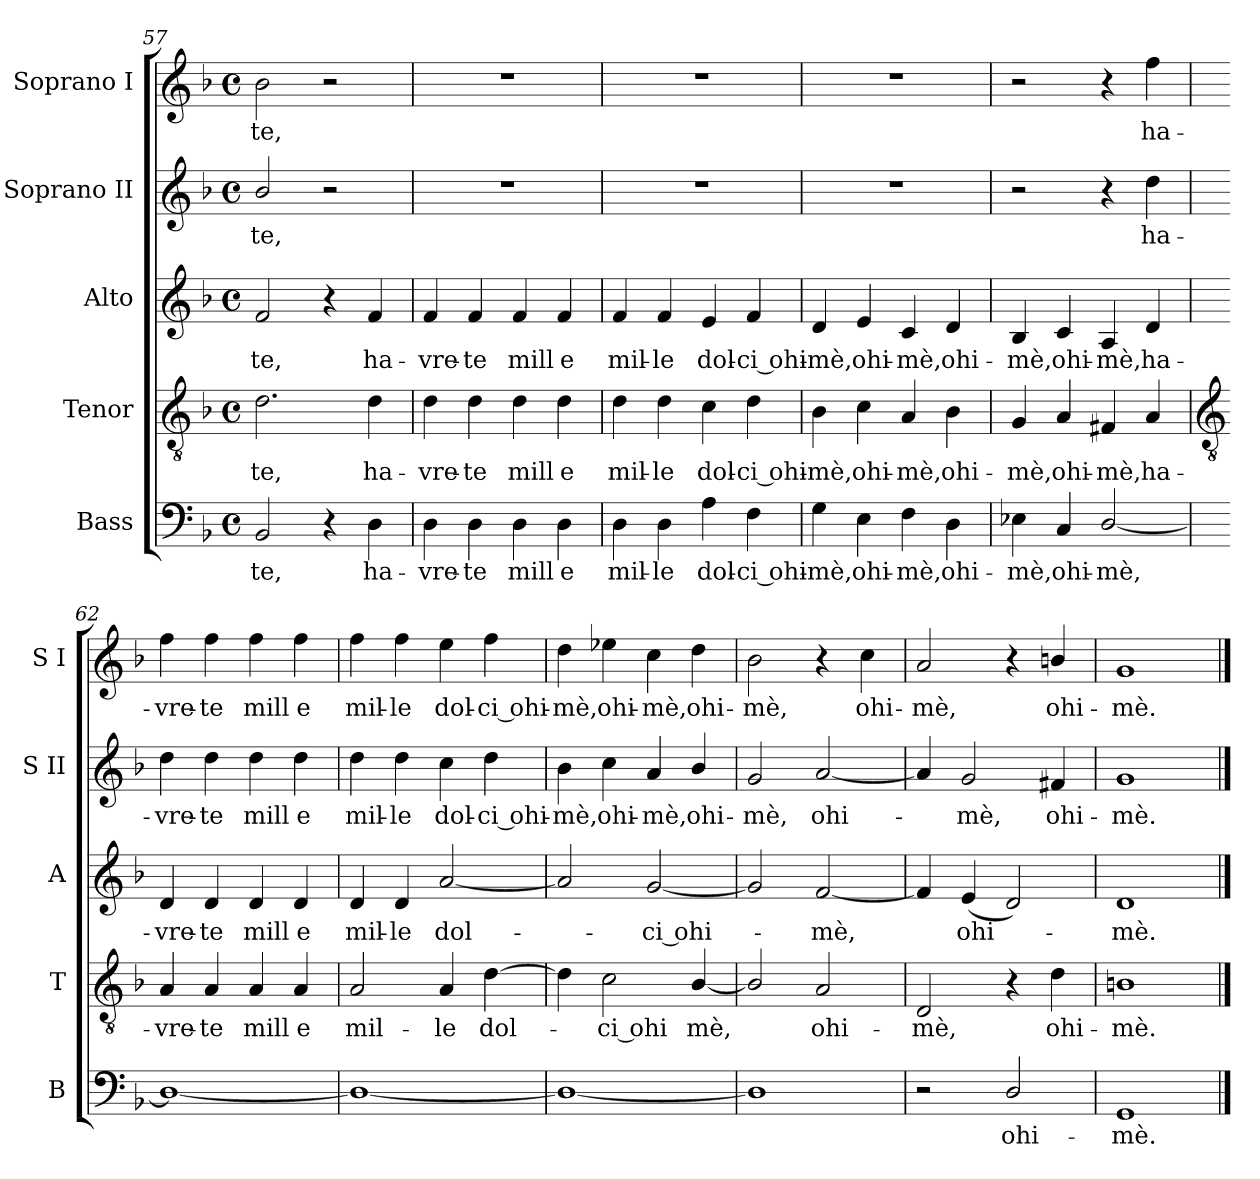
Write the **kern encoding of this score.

**kern	**text	**kern	**text	**kern	**text	**kern	**text	**kern	**text
*part5	*part5	*part4	*part4	*part3	*part3	*part2	*part2	*part1	*part1
*staff5	*staff5	*staff4	*staff4	*staff3	*staff3	*staff2	*staff2	*staff1	*staff1
*I"Bass	*	*I"Tenor	*	*I"Alto	*	*I"Soprano II	*	*I"Soprano I	*
*I'B	*	*I'T	*	*I'A	*	*I'S II	*	*I'S I	*
!!LO:LB:g=z
*clefF4	*	*clefGv2	*	*clefG2	*	*clefG2	*	*clefG2	*
*k[b-]	*	*k[b-]	*	*k[b-]	*	*k[b-]	*	*k[b-]	*
*F:	*	*F:	*	*F:	*	*F:	*	*F:	*
*M4/4	*	*M4/4	*	*M4/4	*	*M4/4	*	*M4/4	*
*met(c)	*	*met(c)	*	*met(c)	*	*met(c)	*	*met(c)	*
=57	=57	=57	=57	=57	=57	=57	=57	=57	=57
!	!LO:LY:b	!	!LO:LY:b	!	!LO:LY:b	!	!LO:LY:b	!	!LO:LY:b
2BB-	-te,	2.d	-te,	2f	-te,	2b-/	-te,	2b-	-te,
4r	.	.	.	4r	.	2r	.	2r	.
!	!LO:LY:b	!	!LO:LY:b	!	!LO:LY:b	!	!	!	!
4D	ha-	4d	ha-	4f	ha-	.	.	.	.
=58	=58	=58	=58	=58	=58	=58	=58	=58	=58
!	!LO:LY:b	!	!LO:LY:b	!	!LO:LY:b	!	!	!	!
4D	-vre-	4d	-vre-	4f	-vre-	1r	.	1r	.
!	!LO:LY:b	!	!LO:LY:b	!	!LO:LY:b	!	!	!	!
4D	-te	4d	-te	4f	-te	.	.	.	.
!	!LO:LY:b	!	!LO:LY:b	!	!LO:LY:b	!	!	!	!
4D	mill	4d	mill	4f	mill	.	.	.	.
!	!LO:LY:b	!	!LO:LY:b	!	!LO:LY:b	!	!	!	!
4D	e	4d	e	4f	e	.	.	.	.
=59	=59	=59	=59	=59	=59	=59	=59	=59	=59
!	!LO:LY:b	!	!LO:LY:b	!	!LO:LY:b	!	!	!	!
4D	mil-	4d	mil-	4f	mil-	1r	.	1r	.
!	!LO:LY:b	!	!LO:LY:b	!	!LO:LY:b	!	!	!	!
4D	-le	4d	-le	4f	-le	.	.	.	.
!	!LO:LY:b	!	!LO:LY:b	!	!LO:LY:b	!	!	!	!
4A	dol-	4c	dol-	4e	dol-	.	.	.	.
!	!LO:LY:b	!	!LO:LY:b	!	!LO:LY:b	!	!	!	!
4F	-ci ohi-	4d	-ci ohi-	4f	-ci ohi-	.	.	.	.
=60	=60	=60	=60	=60	=60	=60	=60	=60	=60
!	!LO:LY:b	!	!LO:LY:b	!	!LO:LY:b	!	!	!	!
4G	-mè,	4B-	-mè,	4d	-mè,	1r	.	1r	.
!	!LO:LY:b	!	!LO:LY:b	!	!LO:LY:b	!	!	!	!
4E	ohi-	4c	ohi-	4e	ohi-	.	.	.	.
!	!LO:LY:b	!	!LO:LY:b	!	!LO:LY:b	!	!	!	!
4F	-mè,	4A	-mè,	4c	-mè,	.	.	.	.
!	!LO:LY:b	!	!LO:LY:b	!	!LO:LY:b	!	!	!	!
4D	ohi-	4B-	ohi-	4d	ohi-	.	.	.	.
=61	=61	=61	=61	=61	=61	=61	=61	=61	=61
!	!LO:LY:b	!	!LO:LY:b	!	!LO:LY:b	!	!	!	!
4E-X	-mè,	4G	-mè,	4B-	-mè,	2r	.	2r	.
!	!LO:LY:b	!	!LO:LY:b	!	!LO:LY:b	!	!	!	!
4C	ohi-	4A	ohi-	4c	ohi-	.	.	.	.
!	!LO:LY:b	!	!LO:LY:b	!	!LO:LY:b	!	!	!	!
[2D/	-mè,	4F#X	-mè,	4A	-mè,	4r	.	4r	.
!	!	!	!LO:LY:b	!	!LO:LY:b	!	!LO:LY:b	!	!LO:LY:b
.	.	4A	ha-	4d	ha-	4dd	ha-	4ff	ha-
!!LO:LB:g=z
=62	=62	=62	=62	=62	=62	=62	=62	=62	=62
*	*	*clefGv2	*	*	*	*	*	*	*
!	!	!	!LO:LY:b	!	!LO:LY:b	!	!LO:LY:b	!	!LO:LY:b
1D/_	.	4A	-vre-	4d	-vre-	4dd	-vre-	4ff	-vre-
!	!	!	!LO:LY:b	!	!LO:LY:b	!	!LO:LY:b	!	!LO:LY:b
.	.	4A	-te	4d	-te	4dd	-te	4ff	-te
!	!	!	!LO:LY:b	!	!LO:LY:b	!	!LO:LY:b	!	!LO:LY:b
.	.	4A	mill	4d	mill	4dd	mill	4ff	mill
!	!	!	!LO:LY:b	!	!LO:LY:b	!	!LO:LY:b	!	!LO:LY:b
.	.	4A	e	4d	e	4dd	e	4ff	e
=63	=63	=63	=63	=63	=63	=63	=63	=63	=63
!	!	!	!LO:LY:b	!	!LO:LY:b	!	!LO:LY:b	!	!LO:LY:b
1D/_	.	2A	mil-	4d	mil-	4dd	mil-	4ff	mil-
!	!	!	!	!	!LO:LY:b	!	!LO:LY:b	!	!LO:LY:b
.	.	.	.	4d	-le	4dd	-le	4ff	-le
!	!	!	!LO:LY:b	!	!LO:LY:b	!	!LO:LY:b	!	!LO:LY:b
.	.	4A	-le	[2a	dol-	4cc	dol-	4ee	dol-
!	!	!	!LO:LY:b	!	!	!	!LO:LY:b	!	!LO:LY:b
.	.	[4d	dol-	.	.	4dd	-ci ohi-	4ff	-ci ohi-
=64	=64	=64	=64	=64	=64	=64	=64	=64	=64
!	!	!	!	!	!	!	!LO:LY:b	!	!LO:LY:b
1D/_	.	4d]	.	2a]	.	4b-	-mè,	4dd	-mè,
!	!	!	!LO:LY:b	!	!	!	!LO:LY:b	!	!LO:LY:b
.	.	2c	ci ohi	.	.	4cc	ohi-	4ee-X	ohi-
!	!	!	!	!	!LO:LY:b	!	!LO:LY:b	!	!LO:LY:b
.	.	.	.	[2g	ci ohi-	4a	-mè,	4cc	-mè,
!	!	!	!LO:LY:b	!	!	!	!LO:LY:b	!	!LO:LY:b
.	.	[4B-/	mè,	.	.	4b-/	ohi-	4dd	ohi-
=65	=65	=65	=65	=65	=65	=65	=65	=65	=65
!	!	!	!	!	!	!	!LO:LY:b	!	!LO:LY:b
1D/]	.	2B-/]	.	2g]	.	2g	-mè,	2b-	-mè,
!	!	!	!LO:LY:b	!	!LO:LY:b	!	!LO:LY:b	!	!
.	.	2A	ohi-	[2f	mè,	[2a	ohi-	4r	.
!	!	!	!	!	!	!	!	!	!LO:LY:b
.	.	.	.	.	.	.	.	4cc	ohi-
=66	=66	=66	=66	=66	=66	=66	=66	=66	=66
!	!	!	!LO:LY:b	!	!	!	!	!	!LO:LY:b
2r	.	2D	-mè,	4f]	.	4a]	.	2a	-mè,
!	!	!	!	!	!LO:LY:b	!	!LO:LY:b	!	!
.	.	.	.	(<4e	ohi-	2g	mè,	.	.
!	!LO:LY:b	!	!	!	!	!	!	!	!
2D/	ohi-	4r	.	2d)	.	.	.	4r	.
!	!	!	!LO:LY:b	!	!	!	!LO:LY:b	!	!LO:LY:b
.	.	4d	ohi-	.	.	4f#X	ohi-	4bn/	ohi-
=67	=67	=67	=67	=67	=67	=67	=67	=67	=67
!	!LO:LY:b	!	!LO:LY:b	!	!LO:LY:b	!	!LO:LY:b	!	!LO:LY:b
1GG	-mè.	1Bn	-mè.	1d	mè.	1g	-mè.	1g	-mè.
==	==	==	==	==	==	==	==	==	==
*-	*-	*-	*-	*-	*-	*-	*-	*-	*-
